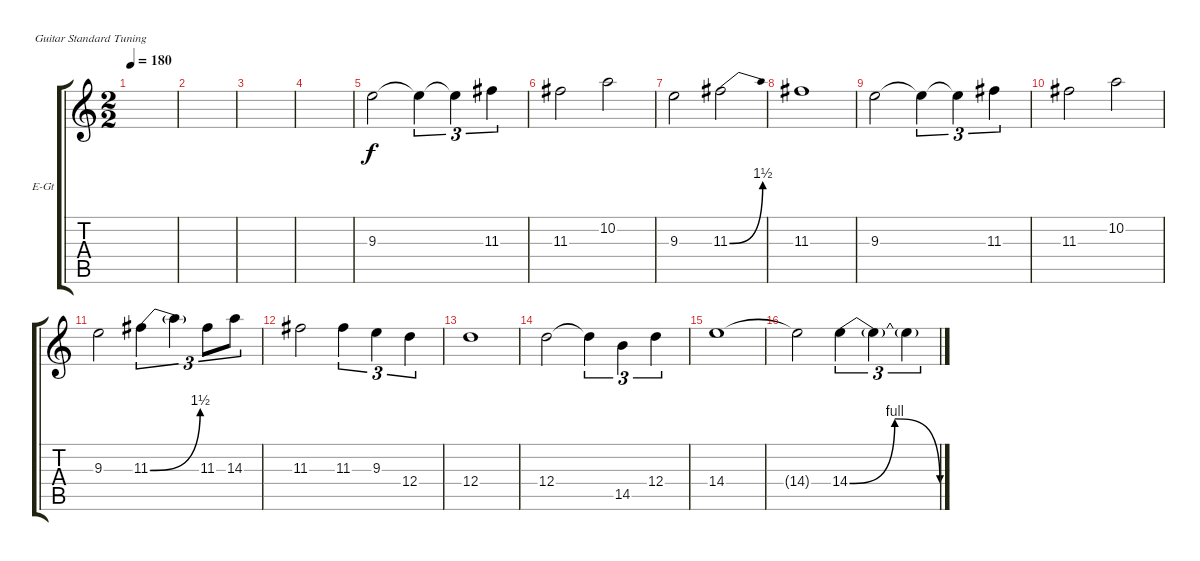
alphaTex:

\defaultSystemsLayout 4
\bracketExtendMode groupsimilarinstruments
\firstSystemTrackNameOrientation horizontal
\otherSystemsTrackNameOrientation horizontal
\track ("Electric Guitar" "E-Gt") {instrument overdrivenguitar}
\staff {score tabs}
\tuning (E4 B3 G3 D3 A2 E2)
\ts (2 2)
\tempo 180
\clef g2
\ks c
|
|
|
|
9.3.2 9.3{t}.4{tu (3 2)} 9.3{t}.4{tu (3 2)} 11.3.4{tu (3 2)} |
11.3.2 10.2.2 |
9.3.2 11.3{be (bend 0 0 5.3999999999999995 6)}.2 |
11.3.1 |
9.3.2 9.3{t}.4{tu (3 2)} 9.3{t}.4{tu (3 2)} 11.3.4{tu (3 2)} |
11.3.2 10.2.2 |
9.3.2 11.3{be (bend 0 0 5.3999999999999995 6)}.4{tu (3 2)} 11.3{t}.4{tu (3 2)} 11.3.8{tu (3 2)} 14.3.8{tu (3 2)} |
11.3.2 11.3.4{tu (3 2)} 9.3.4{tu (3 2)} 12.4.4{tu (3 2)} |
12.4.1 |
12.4.2 12.4{t}.4{tu (3 2)} 14.5.4{tu (3 2)} 12.4.4{tu (3 2)} |
14.4.1 |
14.4{t}.2 14.4{be (bendrelease 0 0 10.2 4 41.4 4 43.8 0)}.4{tu (3 2)} 14.4{t}.4{tu (3 2)} 14.4{t}.4{tu (3 2)}
